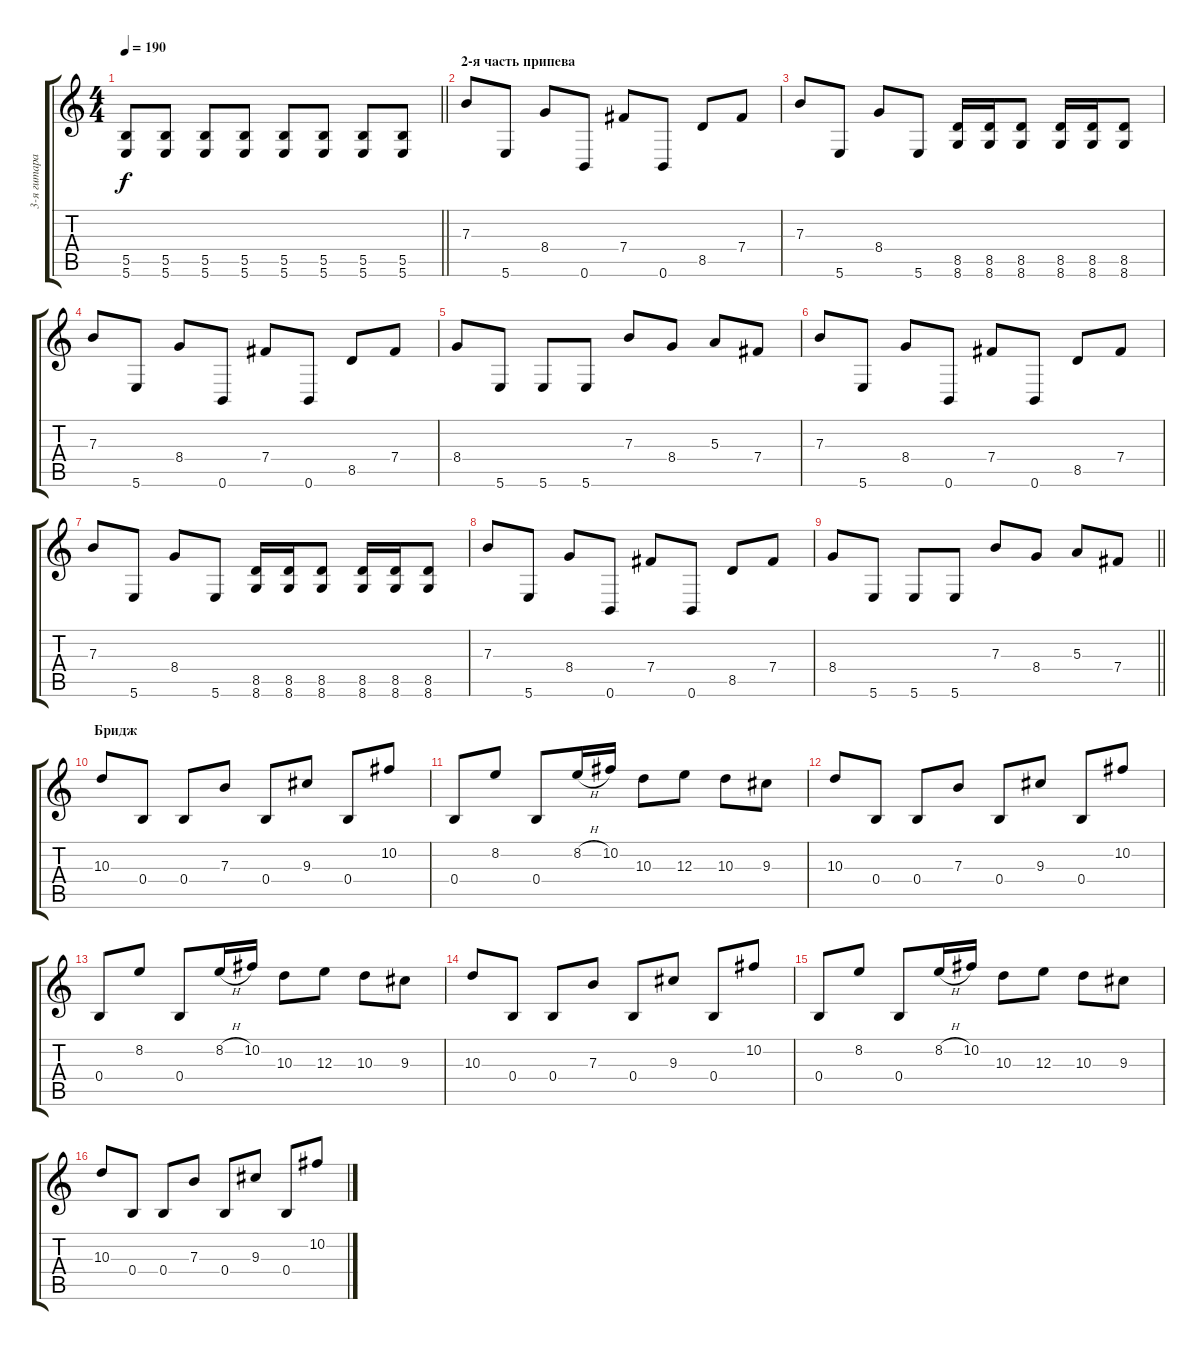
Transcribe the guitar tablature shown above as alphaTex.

\track ("3-я гитара" "3-я гитара") {instrument distortionguitar}
\staff {score tabs}
\tuning (Db4 Ab3 E3 B2 Gb2 B1) {hide}
\ts (4 4)
\tempo 190
\clef g2
\barLineRight lightlight
\ks c
(5.5 5.6).8{dy f} (5.5 5.6).8 (5.5 5.6).8 (5.5 5.6).8 (5.5 5.6).8 (5.5 5.6).8 (5.5 5.6).8 (5.5 5.6).8 |
\section ("" "2-я часть припева")
7.3.8 5.6.8 8.4.8 0.6.8 7.4.8 0.6.8 8.5.8 7.4.8 |
7.3.8 5.6.8 8.4.8 5.6.8 (8.5 8.6).16 (8.5 8.6).16 (8.5 8.6).8 (8.5 8.6).16 (8.5 8.6).16 (8.5 8.6).8 |
7.3.8 5.6.8 8.4.8 0.6.8 7.4.8 0.6.8 8.5.8 7.4.8 |
8.4.8 5.6.8 5.6.8 5.6.8 7.3.8 8.4.8 5.3.8 7.4.8 |
7.3.8 5.6.8 8.4.8 0.6.8 7.4.8 0.6.8 8.5.8 7.4.8 |
7.3.8 5.6.8 8.4.8 5.6.8 (8.5 8.6).16 (8.5 8.6).16 (8.5 8.6).8 (8.5 8.6).16 (8.5 8.6).16 (8.5 8.6).8 |
7.3.8 5.6.8 8.4.8 0.6.8 7.4.8 0.6.8 8.5.8 7.4.8 |
\barLineRight lightlight
8.4.8 5.6.8 5.6.8 5.6.8 7.3.8 8.4.8 5.3.8 7.4.8 |
\section ("" "Бридж")
10.3.8 0.4.8 0.4.8 7.3.8 0.4.8 9.3.8 0.4.8 10.2.8 |
0.4.8 8.2.8 0.4.8 8.2{h}.16 10.2.16 10.3.8 12.3.8 10.3.8 9.3.8 |
10.3.8 0.4.8 0.4.8 7.3.8 0.4.8 9.3.8 0.4.8 10.2.8 |
0.4.8 8.2.8 0.4.8 8.2{h}.16 10.2.16 10.3.8 12.3.8 10.3.8 9.3.8 |
10.3.8 0.4.8 0.4.8 7.3.8 0.4.8 9.3.8 0.4.8 10.2.8 |
0.4.8 8.2.8 0.4.8 8.2{h}.16 10.2.16 10.3.8 12.3.8 10.3.8 9.3.8 |
10.3.8 0.4.8 0.4.8 7.3.8 0.4.8 9.3.8 0.4.8 10.2.8
